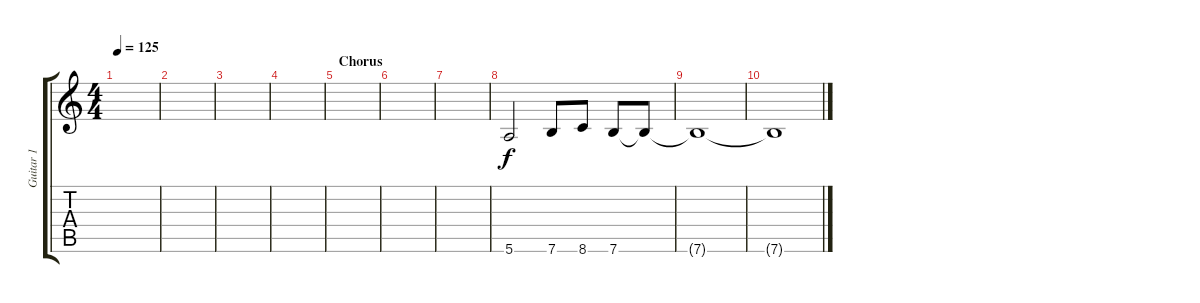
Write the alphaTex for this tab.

\track ("Guitar 1" "Guitar 1") {instrument distortionguitar}
\staff {score tabs}
\tuning (E4 B3 G3 D3 A2 E2) {hide}
\ts (4 4)
\tempo 125
\clef g2
\ks c
|
|
|
|
\section ("" "Chorus")
|
|
|
5.6.2 7.6.8 8.6.8 7.6.8 7.6{t}.8 |
7.6{t}.1 |
7.6{t}.1
